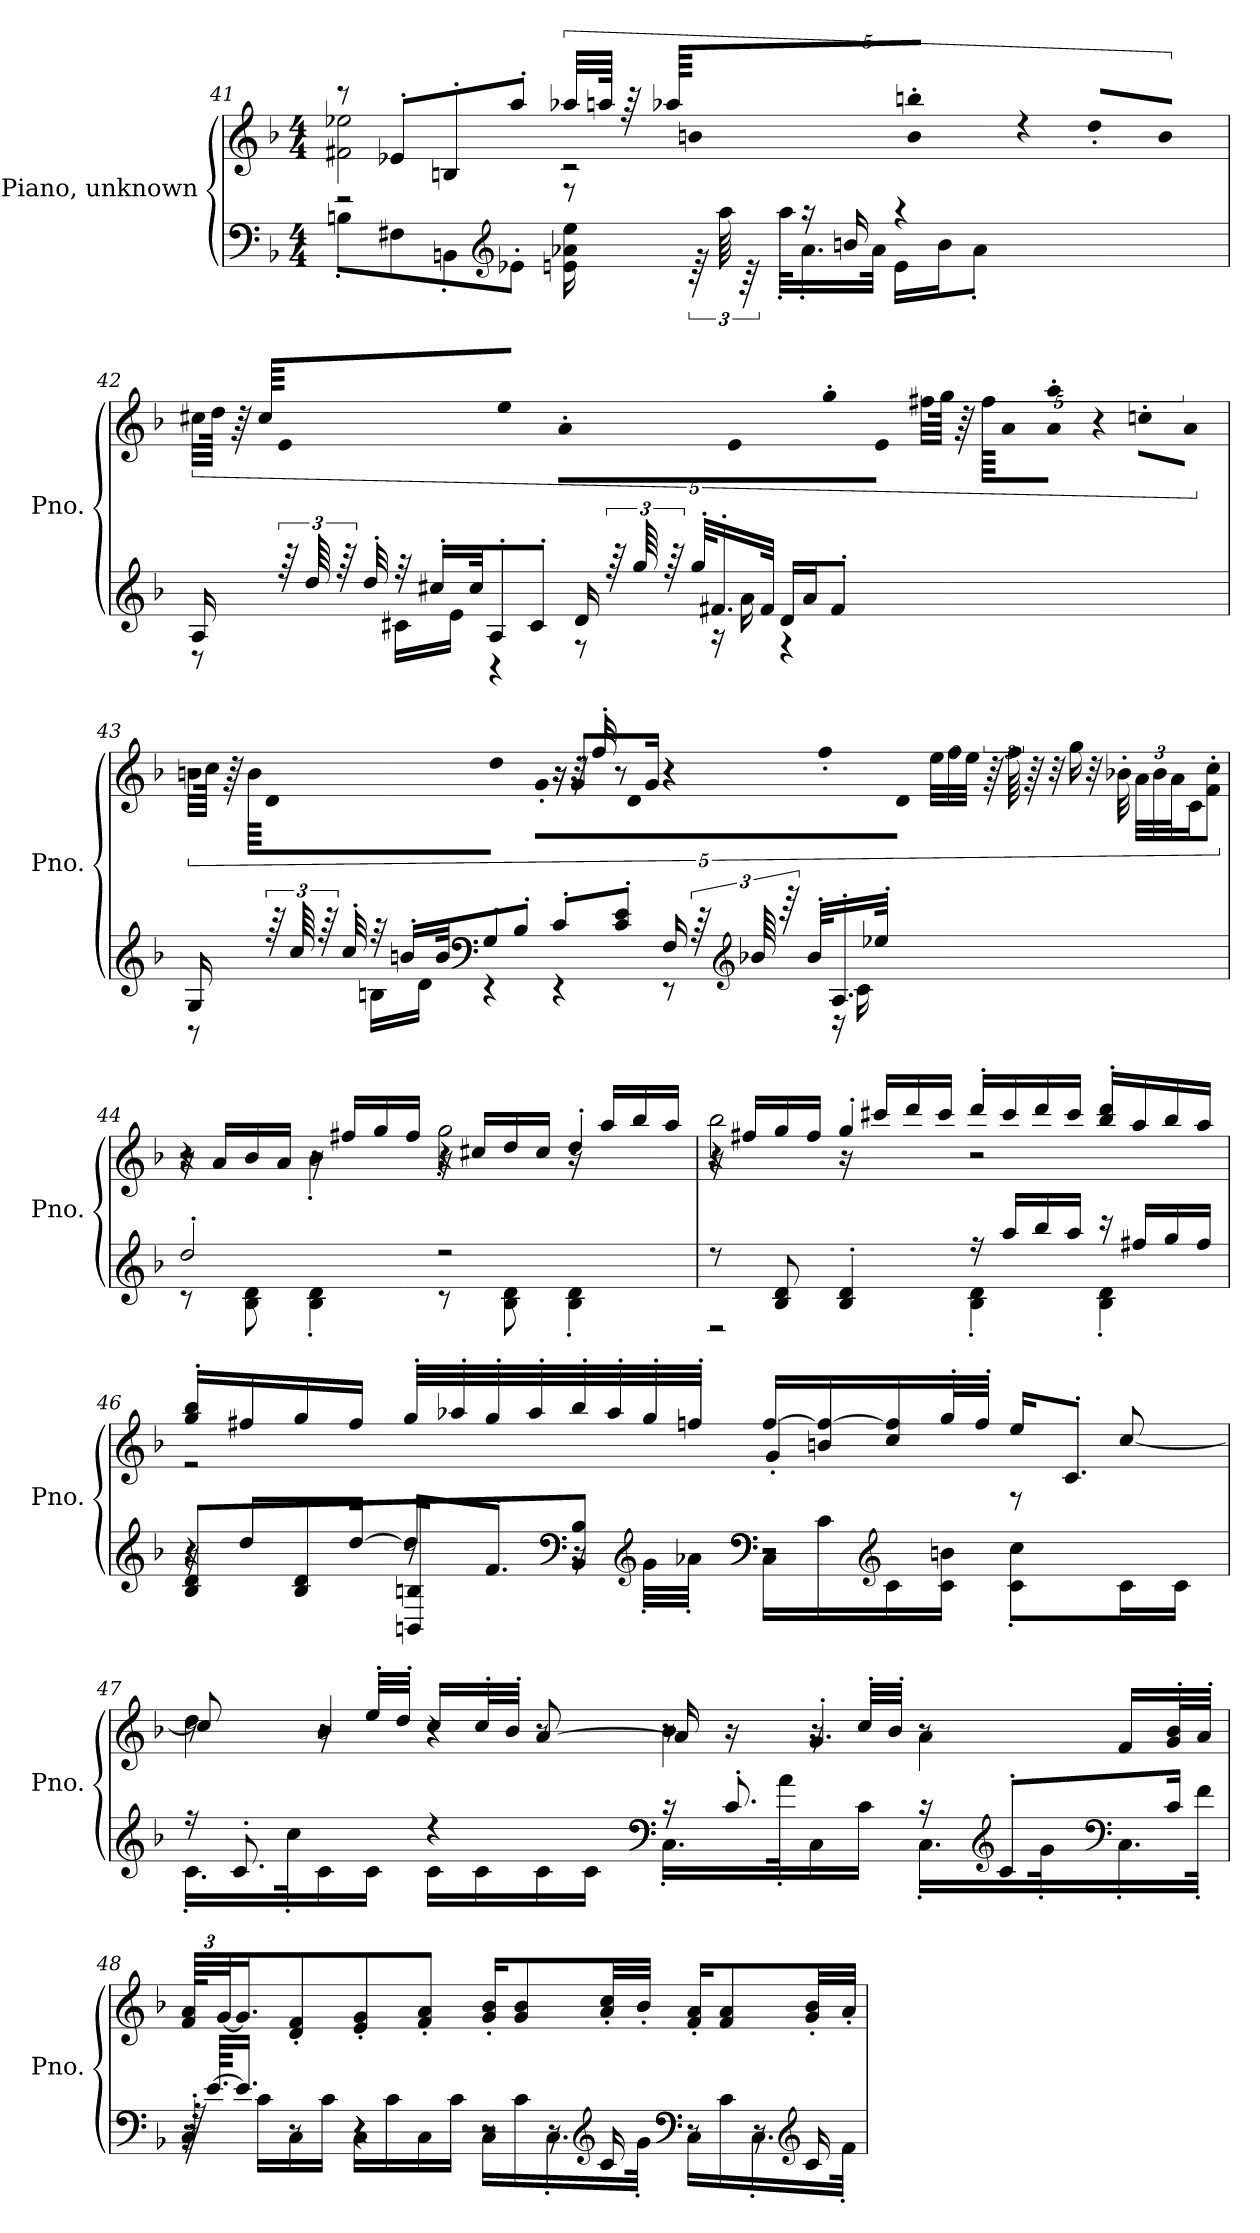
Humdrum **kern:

**kern	**kern
*part1	*part1
*staff2	*staff1
*I"Piano, unknown	*
*I'Pno.	*
!!LO:LB:g=z
*clefF4	*clefG2
*k[b-]	*k[b-]
*M4/4	*M4/4
=41	=41
*^	*^
2r	8Bn'\L	8r	2f#X\ 2ee-X\
.	8F#X\	8e-X'/L	.
.	8BBn'\	8Bn'/	.
*clefG2	*	*	*
.	8e-X'\J	8aa'/J	.
8r	16en\ 16a-X\ 16ee\	40aa-X/LLL	2r
.	.	80aan/JJJk	.
.	.	80r	.
.	.	80aa-X/KKLL	.
.	96r	16bn/J	.
.	96aa\	.	.
.	96r	.	.
.	32aa'\KLL	.	.
16r	16.a-'\	8b/' 8bbn/'J	.
16bn/	.	.	.
.	32a-\JJk	.	.
4r	16e\LL	8r	.
.	16b\J	.	.
.	8a-'\J	16dd'/LL	.
.	.	16b/JJ	.
*	*	*v	*v
!!LO:LB:g=z
=42	=42	=42
16A/	8r	40cc#X\LLL
.	.	80dd\JJJk
.	.	80r
.	.	80cc#/KKLL
96r	.	16e/J
96dd/	.	.
96r	.	.
32dd'/	.	.
32r	16c#X\LL	8ee/J
16cc#X'/LL	.	.
.	16e\JJ	.
32cc#/JK	.	.
8A'/	4r	16a'\LL
.	.	16e\
8c#'/J	.	16gg'\
.	.	16e\JJ
16d/	8r	40ff#X\LLL
.	.	80gg\JJJk
.	.	80r
.	.	80ff#\KKLL
96r	.	16a\J
96gg/	.	.
96r	.	.
32gg'/KLL	.	.
16.f#X'/	16r	8a\' 8aa\'J
.	16a\	.
32f#/JJk	.	.
16d/LL	4r	8r
16a/J	.	.
8f#'/J	.	16ccn'\LL
.	.	16a\JJ
!!LO:PB:g=z
=43	=43	=43
*	*	*^
*	*	*	*^
16G/	8r	2r	40bn\LLL	2r
.	.	.	80cc\JJJk	.
.	.	.	80r	.
.	.	.	80b\KKLL	.
96r	.	.	16d\J	.
96cc/	.	.	.	.
96r	.	.	.	.
32cc'/	.	.	.	.
32r	16Bn\LL	.	8dd\J	.
16bn'/LL	.	.	.	.
.	16d\JJ	.	.	.
32b/JK	.	.	.	.
*clefF4	*	*	*	*
8G'/	4r	.	16g'\LL	.
.	.	.	16d\	.
8B'/J	.	.	16ff'\	.
.	.	.	16d\JJ	.
*	*	*	*Xbrackettup	*
8c'/L	4r	16r	48ee\LLL	16r
.	.	.	48ff\	.
.	.	.	48ee\JJJ	.
*	*	*	*brackettup	*
.	.	32r	96r	8g'/L
.	.	.	96ff\	.
.	.	.	96r	.
.	.	32ff'/	32r	.
8c/' 8e/'J	.	8r	16gg\	.
.	.	.	32r	16g/Jk
.	.	.	32b-X'\	.
*	*	*	*Xbrackettup	*
16F/	8r	4r	48a\LLL	4r
.	.	.	48b-\	.
.	.	.	48a\J	.
96r	.	.	16c\J	.
*clefG2	*	*	*	*
96b-X/	.	.	.	.
96r	.	.	.	.
32b-'/KLL	.	.	.	.
16.A'/	16r	.	8f\' 8cc\'J	.
.	16c\	.	.	.
32ee-X'/JJk	.	.	.	.
!!LO:LB:g=z	!!	!!
=44	=44	=44	=44	=44
2dd'/	8r	16r	4r	2r
.	.	16a/LL	.	.
.	8B-\ 8d\	16b-/	.	.
.	.	16a/JJ	.	.
.	4B-\' 4d\'	16r	4b-'\	.
.	.	16ff#X/LL	.	.
.	.	16gg/	.	.
.	.	16ff#/JJ	.	.
2r	8r	16r	2gg'\	4r
.	.	16cc#X/LL	.	.
.	8B-\ 8d\	16dd/	.	.
.	.	16cc#/JJ	.	.
.	4B-\' 4d\'	16r	.	4dd'/
.	.	16aa/LL	.	.
.	.	16bb-/	.	.
.	.	16aa/JJ	.	.
=45	=45	=45	=45	=45
8r	2r	16r	2bb-'\	4r
.	.	16ff#X/LL	.	.
8B-/ 8d/	.	16gg/	.	.
.	.	16ff#/JJ	.	.
4B-/' 4d/'	.	16r	.	4gg'/
.	.	16ccc#X/LL	.	.
.	.	16ddd/	.	.
.	.	16ccc#/JJ	.	.
16r	4B-\' 4d\'	16ddd'/LL	2r	2r
16aa/LL	.	16ccc#/	.	.
16bb-/	.	16ddd/	.	.
16aa/JJ	.	16ccc#/JJ	.	.
16r	4B-\' 4d\'	16bb-/' 16ddd/'LL	.	.
16ff#X/LL	.	16aa/	.	.
16gg/	.	16bb-/	.	.
16ff#/JJ	.	16aa/JJ	.	.
*	*	*	*v	*v
!!LO:LB:g=z
=46	=46	=46	=46
*	*^	*	*
16r	4r	8B-/ 8d/L	16gg/' 16bb-/'LL	2r
8dd/L	.	.	16ff#X/	.
.	.	8B-/ 8d/	16gg/	.
[16dd/Jk	.	.	16ff#/JJ	.
16dd/KL]	8r	8BBn/ 8Bn/	32gg'/LLL	.
.	.	.	32aa-X'/	.
8.f'/J	.	.	32gg'/	.
.	.	.	32aa-'/	.
*clefF4	*	*	*	*
.	16r	8BB/ 8B/J	32bb-'/	.
.	.	.	32aa-'/	.
*clefG2	*	*	*	*
.	32g'\LLL	.	32gg'/	.
.	32a-X'\JJJ	.	32ffn'/JJJ	.
*clefF4	*	*	*	*
2r	16C\LL	2r	[16ff/LL	4g'/
.	16c\	.	16bn/ 16ff/_	.
*clefG2	*	*	*	*
.	16c\	.	16cc/ 16ff/]	.
.	16c\ 16bn\JJ	.	32gg'/L	.
.	.	.	32ff'/JJJ	.
.	8c\' 8cc\'L	.	16ee/KL	8r
.	.	.	8.c'/J	.
.	16c\L	.	.	[8cc/
.	16c\JJ	.	.	.
*	*v	*v	*	*
!!LO:LB:g=z
=47	=47	=47	=47
*	*	*	*^
16r	16.c'\LL	8r	4dd\	8cc/]
8.c'/	.	.	.	.
.	32cc'\K	.	.	.
.	16c\	16r	.	4b-/
.	16c\JJ	32ee'/LLL	.	.
.	.	32dd'/JJJ	.	.
4r	16c\LL	16cc/LL	4r	.
.	16c\	32cc'/L	.	.
.	.	32b-'/JJJ	.	.
.	16c\	8r	.	[8a/
.	16c\JJ	.	.	.
*clefF4	*	*	*	*
16r	16.C'\LL	8r	4b-\	16a/]
8.c'/	.	.	.	16r
.	32a'\K	.	.	.
.	16C\	16r	.	4.g'/
.	16c\JJ	32cc'/LLL	.	.
.	.	32b-'/JJJ	.	.
16r	16.C'\LL	8r	4a\	.
*clefG2	*	*	*	*
8c'/L	.	.	.	.
.	32g'\K	.	.	.
*clefF4	*	*	*	*
.	16.C'\	16f/LL	.	.
16c/Jk	.	32g/' 32b-/'L	.	.
.	32f'\JJk	32a'/JJJ	.	.
*	*	*v	*v	*v
!!LO:LB:g=z
=48	=48	=48
*	*^	*
128r	16r	4C'/	96f/ 96a/KLLL
[64.e/KKLL	.	.	.
.	.	.	[48g/J
16.e/JJ]	.	.	16.g/J]
.	16c\LL	.	.
8r	16C\	.	8d/' 8f/'
.	16c\JJ	.	.
4r	16C\LL	4r	8e/' 8g/'
.	16c\	.	.
.	16C\	.	8f/' 8a/'J
.	16c\JJ	.	.
8r	16C\LL	2r	16g/' 16b-/'KL
.	16c\	.	8g/ 8b-/
16r	16.C'\	.	.
*clefG2	*	*	*
16c/	.	.	32a/' 32cc/'LL
.	32g'\JJk	.	32b-'/JJJ
*clefF4	*	*	*
8r	16C\LL	.	16f/' 16a/'KL
.	16c\	.	8f/ 8a/
16r	16.C'\	.	.
*clefG2	*	*	*
16c/	.	.	32g/' 32b-/'LL
.	32f'\JJk	.	32a'/JJJ
*v	*v	*v	*
=	=
*-	*-
